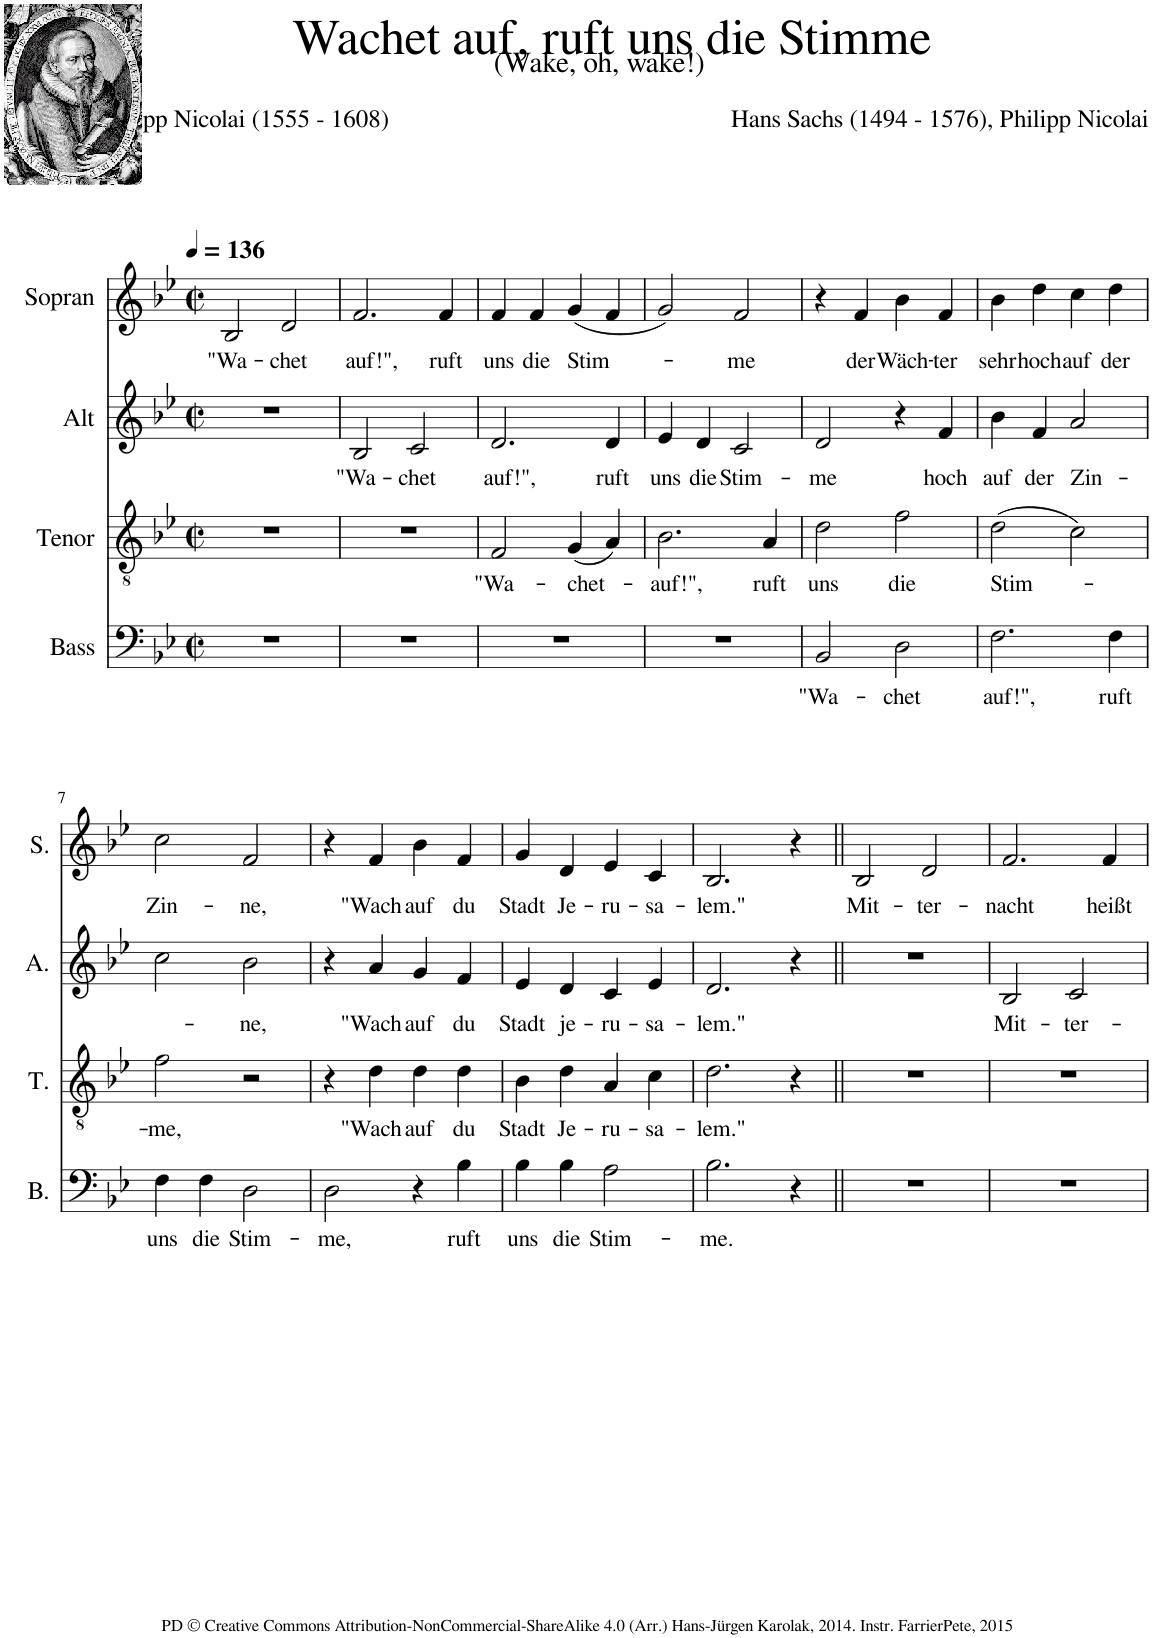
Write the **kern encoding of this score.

**kern	**text	**kern	**text	**kern	**kern	**text	**kern	**kern	**text	**kern	**kern	**text
*part8	*part8	*part7	*part7	*part6	*part5	*part5	*part4	*part3	*part3	*part2	*part1	*part1
*staff8	*staff8	*staff7	*staff7	*staff6	*staff5	*staff5	*staff4	*staff3	*staff3	*staff2	*staff1	*staff1
*I"Bass	*	*I"Bass	*	*I"Tenor	*I"Tenor	*	*I"Alt	*I"Alt	*	*I"Sopran	*I"Sopran	*
*I'B.	*	*I'B.	*	*I'T.	*I'T.	*	*I'A.	*I'A.	*	*I'S.	*I'S.	*
*stria5	*	*	*	*stria5	*	*	*stria5	*	*	*stria5	*	*
*clefF4	*	*clefF4	*	*clefGv2	*clefGv2	*	*clefG2	*clefG2	*	*clefG2	*clefG2	*
*	*	*	*	*	*	*	*Trd4c7	*Trd4c7	*	*	*	*
*k[b-e-]	*	*k[b-e-]	*	*k[b-e-]	*k[b-e-]	*	*k[b-e-]	*k[b-e-]	*	*k[b-e-]	*k[b-e-]	*
*M2/2	*	*M2/2	*	*M2/2	*M2/2	*	*M2/2	*M2/2	*	*M2/2	*M2/2	*
*met(c|)	*	*met(c|)	*	*met(c|)	*met(c|)	*	*met(c|)	*met(c|)	*	*met(c|)	*met(c|)	*
*MM136	*	*MM136	*	*MM136	*MM136	*	*MM136	*MM136	*	*MM136	*MM136	*
=1	=1	=1	=1	=1	=1	=1	=1	=1	=1	=1	=1	=1
!	!	!	!	!	!	!	!	!	!	!LO:TX:a:Bi:t=REVERB	!	!
!	!	!	!	!	!	!	!LO:TX:a:Bi:t=REVERB	!	!	!	!	!
!	!	!	!	!LO:TX:a:Bi:t=REVERB	!	!	!	!	!	!	!	!
!LO:TX:a:Bi:t=REVERB	!	!	!	!	!	!	!	!	!	!	!	!
!	!	!	!	!	!	!	!	!	!	!	!	!LO:LY:b
64r	.	1r	.	64r	1r	.	64r	1r	.	64r	2B-/	"Wa-
2r	.	.	.	2r	.	.	2r	.	.	2B-	.	.
!	!	!	!	!	!	!	!	!	!	!	!	!LO:LY:b
.	.	.	.	.	.	.	.	.	.	.	2d/	-chet
4r	.	.	.	4r	.	.	4r	.	.	[4..d	.	.
8r	.	.	.	8r	.	.	8r	.	.	.	.	.
16r	.	.	.	16r	.	.	16r	.	.	.	.	.
32r	.	.	.	32r	.	.	32r	.	.	32.d_	.	.
64r	.	.	.	64r	.	.	64r	.	.	.	.	.
=2	=2	=2	=2	=2	=2	=2	=2	=2	=2	=2	=2	=2
!	!	!	!	!	!	!	!	!	!LO:LY:b	!	!	!LO:LY:b
1r	.	1r	.	1r	1r	.	64r	2B-/	"Wa-	64d]	2.f/	auf!",
.	.	.	.	.	.	.	2B-	.	.	2.f	.	.
!	!	!	!	!	!	!	!	!	!LO:LY:b	!	!	!
.	.	.	.	.	.	.	.	2c/	-chet	.	.	.
.	.	.	.	.	.	.	[4..c	.	.	.	.	.
!	!	!	!	!	!	!	!	!	!	!	!	!LO:LY:b
.	.	.	.	.	.	.	.	.	.	.	4f/	ruft
.	.	.	.	.	.	.	.	.	.	[8..f/L	.	.
.	.	.	.	.	.	.	32.c_	.	.	.	.	.
.	.	.	.	.	.	.	.	.	.	64f/Jkkk_	.	.
=3	=3	=3	=3	=3	=3	=3	=3	=3	=3	=3	=3	=3
!	!	!	!	!	!	!LO:LY:b	!	!	!LO:LY:b	!	!	!LO:LY:b
1r	.	1r	.	64r	2F/	"Wa-	64c]	2.d/	auf!",	64f]	4f/	uns
.	.	.	.	2F	.	.	2.d	.	.	4f	.	.
!	!	!	!	!	!	!	!	!	!	!	!	!LO:LY:b
.	.	.	.	.	.	.	.	.	.	.	4f/	die
.	.	.	.	.	.	.	.	.	.	4f	.	.
!	!	!	!	!	!	!LO:LY:b	!	!	!	!	!	!LO:LY:b
.	.	.	.	.	(4G/	-chet-	.	.	.	.	(4g/	Stim-
.	.	.	.	(4G	.	.	.	.	.	(4g	.	.
!	!	!	!	!	!	!	!	!	!LO:LY:b	!	!	!
.	.	.	.	.	4A/)	.	.	4d/	ruft	.	4f/	.
.	.	.	.	[8..A/L)	.	.	[8..d/L	.	.	[8..f/L	.	.
.	.	.	.	64A/Jkkk_	.	.	64d/Jkkk_	.	.	64f/Jkkk_	.	.
=4	=4	=4	=4	=4	=4	=4	=4	=4	=4	=4	=4	=4
!	!	!	!	!	!	!LO:LY:b	!	!	!LO:LY:b	!	!	!
1r	.	1r	.	64A]	2.B-\	-auf!",	64d]	4e-/	uns	64f]	2g/)	.
.	.	.	.	2.B-	.	.	4e-	.	.	2g)	.	.
!	!	!	!	!	!	!	!	!	!LO:LY:b	!	!	!
.	.	.	.	.	.	.	.	4d/	die	.	.	.
.	.	.	.	.	.	.	4d	.	.	.	.	.
!	!	!	!	!	!	!	!	!	!LO:LY:b	!	!	!LO:LY:b
.	.	.	.	.	.	.	.	2c/	Stim-	.	2f/	-me
.	.	.	.	.	.	.	[4..c	.	.	[4..f	.	.
!	!	!	!	!	!	!LO:LY:b	!	!	!	!	!	!
.	.	.	.	.	4A/	ruft	.	.	.	.	.	.
.	.	.	.	[8..A/L	.	.	.	.	.	.	.	.
.	.	.	.	.	.	.	32.c_	.	.	32.f_	.	.
.	.	.	.	64A/Jkkk_	.	.	.	.	.	.	.	.
=5	=5	=5	=5	=5	=5	=5	=5	=5	=5	=5	=5	=5
!	!	!	!LO:LY:b	!	!	!LO:LY:b	!	!	!LO:LY:b	!	!	!
64r	.	2BB-/	"Wa-	64A]	2d\	uns	64c]	2d/	-me	64f]	4r	.
2BB-	"Wa-	.	.	2d	.	.	2d	.	.	4r	.	.
!	!	!	!	!	!	!	!	!	!	!	!	!LO:LY:b
.	.	.	.	.	.	.	.	.	.	.	4f/	der
.	.	.	.	.	.	.	.	.	.	4f	.	.
!	!	!	!LO:LY:b	!	!	!LO:LY:b	!	!	!	!	!	!LO:LY:b
.	.	2D\	-chet	.	2f\	die	.	4r	.	.	4b-\	Wäch-
[4..D	-chet	.	.	[4..f	.	.	4r	.	.	4b-	.	.
!	!	!	!	!	!	!	!	!	!LO:LY:b	!	!	!LO:LY:b
.	.	.	.	.	.	.	.	4f/	hoch	.	4f/	-ter
.	.	.	.	.	.	.	[8..f/L	.	.	[8..f/L	.	.
32.D_	.	.	.	32.f_	.	.	.	.	.	.	.	.
.	.	.	.	.	.	.	64f/Jkkk_	.	.	64f/Jkkk_	.	.
=6	=6	=6	=6	=6	=6	=6	=6	=6	=6	=6	=6	=6
!	!	!	!LO:LY:b	!	!	!LO:LY:b	!	!	!LO:LY:b	!	!	!LO:LY:b
64D]	.	2.F\	auf!",	64f]	(2d\	Stim-	64f]	4b-\	auf	64f]	4b-\	sehr
2.F	auf!",	.	.	(2d	.	.	4b-	.	.	4b-	.	.
!	!	!	!	!	!	!	!	!	!LO:LY:b	!	!	!LO:LY:b
.	.	.	.	.	.	.	.	4f/	der	.	4dd\	hoch
.	.	.	.	.	.	.	4f	.	.	4dd	.	.
!	!	!	!	!	!	!	!	!	!LO:LY:b	!	!	!LO:LY:b
.	.	.	.	.	2c\)	.	.	2a/	Zin-	.	4cc\	auf
.	.	.	.	[4..c)	.	.	[4..a	.	.	4cc	.	.
!	!	!	!LO:LY:b	!	!	!	!	!	!	!	!	!LO:LY:b
.	.	4F\	ruft	.	.	.	.	.	.	.	4dd\	der
[8..F\L	ruft	.	.	.	.	.	.	.	.	[8..dd\L	.	.
.	.	.	.	32.c_	.	.	32.a_	.	.	.	.	.
64F\Jkkk_	.	.	.	.	.	.	.	.	.	64dd\Jkkk_	.	.
!!LO:LB:g=z
=7	=7	=7	=7	=7	=7	=7	=7	=7	=7	=7	=7	=7
!	!	!	!LO:LY:b	!	!	!LO:LY:b	!	!	!	!	!	!LO:LY:b
64F]	.	4F\	uns	64c]	2f\	-me,	64a]	2cc\	.	64dd]	2cc\	Zin-
4F	uns	.	.	2f	.	.	2cc	.	.	2cc	.	.
!	!	!	!LO:LY:b	!	!	!	!	!	!	!	!	!
.	.	4F\	die	.	.	.	.	.	.	.	.	.
4F	die	.	.	.	.	.	.	.	.	.	.	.
!	!	!	!LO:LY:b	!	!	!	!	!	!LO:LY:b	!	!	!LO:LY:b
.	.	2D\	Stim-	.	2r	.	.	2b-\	-ne,	.	2f/	-ne,
[4..D	Stim-	.	.	4r	.	.	[4..b-	.	.	[4..f	.	.
.	.	.	.	8r	.	.	.	.	.	.	.	.
.	.	.	.	16r	.	.	.	.	.	.	.	.
32.D_	.	.	.	32r	.	.	32.b-_	.	.	32.f_	.	.
.	.	.	.	64r	.	.	.	.	.	.	.	.
=8	=8	=8	=8	=8	=8	=8	=8	=8	=8	=8	=8	=8
!	!	!	!LO:LY:b	!	!	!	!	!	!	!	!	!
64D]	.	2D\	-me,	64r	4r	.	64b-]	4r	.	64f]	4r	.
2D	-me,	.	.	4r	.	.	4r	.	.	4r	.	.
!	!	!	!	!	!	!LO:LY:b	!	!	!LO:LY:b	!	!	!LO:LY:b
.	.	.	.	.	4d\	"Wach	.	4a/	"Wach	.	4f/	"Wach
.	.	.	.	4d	.	.	4a	.	.	4f	.	.
!	!	!	!	!	!	!LO:LY:b	!	!	!LO:LY:b	!	!	!LO:LY:b
.	.	4r	.	.	4d\	auf	.	4g/	auf	.	4b-\	auf
4r	.	.	.	4d	.	.	4g	.	.	4b-	.	.
!	!	!	!LO:LY:b	!	!	!LO:LY:b	!	!	!LO:LY:b	!	!	!LO:LY:b
.	.	4B-\	ruft	.	4d\	du	.	4f/	du	.	4f/	du
[8..B-\L	ruft	.	.	[8..d\L	.	.	[8..f/L	.	.	[8..f/L	.	.
64B-\Jkkk_	.	.	.	64d\Jkkk_	.	.	64f/Jkkk_	.	.	64f/Jkkk_	.	.
=9	=9	=9	=9	=9	=9	=9	=9	=9	=9	=9	=9	=9
!	!	!	!LO:LY:b	!	!	!LO:LY:b	!	!	!LO:LY:b	!	!	!LO:LY:b
64B-]	.	4B-\	uns	64d]	4B-\	Stadt	64f]	4e-/	Stadt	64f]	4g/	Stadt
4B-	uns	.	.	4B-	.	.	4e-	.	.	4g	.	.
!	!	!	!LO:LY:b	!	!	!LO:LY:b	!	!	!LO:LY:b	!	!	!LO:LY:b
.	.	4B-\	die	.	4d\	Je-	.	4d/	je-	.	4d/	Je-
4B-	die	.	.	4d	.	.	4d	.	.	4d	.	.
!	!	!	!LO:LY:b	!	!	!LO:LY:b	!	!	!LO:LY:b	!	!	!LO:LY:b
.	.	2A\	Stim-	.	4A/	-ru-	.	4c/	-ru-	.	4e-/	-ru-
[4..A	Stim-	.	.	4A	.	.	4c	.	.	4e-	.	.
!	!	!	!	!	!	!LO:LY:b	!	!	!LO:LY:b	!	!	!LO:LY:b
.	.	.	.	.	4c\	-sa-	.	4e-/	-sa-	.	4c/	-sa-
.	.	.	.	[8..c\L	.	.	[8..e-/L	.	.	[8..c/L	.	.
32.A_	.	.	.	.	.	.	.	.	.	.	.	.
.	.	.	.	64c\Jkkk_	.	.	64e-/Jkkk_	.	.	64c/Jkkk_	.	.
=10	=10	=10	=10	=10	=10	=10	=10	=10	=10	=10	=10	=10
!	!	!	!LO:LY:b	!	!	!LO:LY:b	!	!	!LO:LY:b	!	!	!LO:LY:b
64A]	.	2.B-\	-me.	64c]	2.d\	-lem."	64e-]	2.d/	-lem."	64c]	2.B-/	-lem."
2.B-	-me.	.	.	2.d	.	.	2.d	.	.	2.B-	.	.
.	.	4r	.	.	4r	.	.	4r	.	.	4r	.
8r	.	.	.	8r	.	.	8r	.	.	8r	.	.
16r	.	.	.	16r	.	.	16r	.	.	16r	.	.
32r	.	.	.	32r	.	.	32r	.	.	32r	.	.
64r	.	.	.	64r	.	.	64r	.	.	64r	.	.
=11||	=11||	=11||	=11||	=11||	=11||	=11||	=11||	=11||	=11||	=11||	=11||	=11||
!	!	!	!	!	!	!	!	!	!	!	!	!LO:LY:b
1r	.	1r	.	1r	1r	.	1r	1r	.	64r	2B-/	Mit-
.	.	.	.	.	.	.	.	.	.	2B-	.	.
!	!	!	!	!	!	!	!	!	!	!	!	!LO:LY:b
.	.	.	.	.	.	.	.	.	.	.	2d/	-ter-
.	.	.	.	.	.	.	.	.	.	[4..d	.	.
.	.	.	.	.	.	.	.	.	.	32.d_	.	.
=12	=12	=12	=12	=12	=12	=12	=12	=12	=12	=12	=12	=12
!	!	!	!	!	!	!	!	!	!LO:LY:b	!	!	!LO:LY:b
1r	.	1r	.	1r	1r	.	64r	2B-/	Mit-	64d]	2.f/	-nacht
.	.	.	.	.	.	.	2B-	.	.	2.f	.	.
!	!	!	!	!	!	!	!	!	!LO:LY:b	!	!	!
.	.	.	.	.	.	.	.	2c/	-ter-	.	.	.
.	.	.	.	.	.	.	[4..c	.	.	.	.	.
!	!	!	!	!	!	!	!	!	!	!	!	!LO:LY:b
.	.	.	.	.	.	.	.	.	.	.	4f/	heißt
.	.	.	.	.	.	.	.	.	.	[8..f/L	.	.
.	.	.	.	.	.	.	32.c_	.	.	.	.	.
.	.	.	.	.	.	.	.	.	.	64f/Jkkk_	.	.
=	=	=	=	=	=	=	=	=	=	=	=	=
*-	*-	*-	*-	*-	*-	*-	*-	*-	*-	*-	*-	*-
